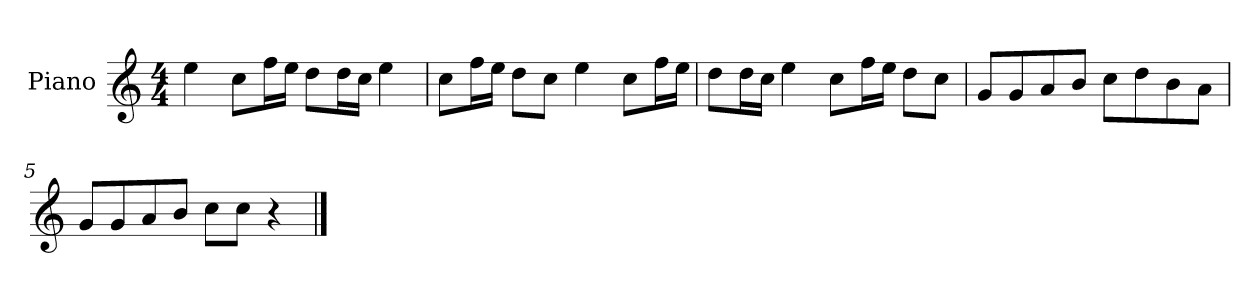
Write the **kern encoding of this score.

**kern
*part1
*staff1
*I"Piano
*I'P-no
*clefG2
*k[]
*M4/4
*MM90
=1
4ee\
8cc\L
16ff\L
16ee\JJ
8dd\L
16dd\L
16cc\JJ
4ee\
=2
8cc\L
16ff\L
16ee\JJ
8dd\L
8cc\J
4ee\
8cc\L
16ff\L
16ee\JJ
=3
8dd\L
16dd\L
16cc\JJ
4ee\
8cc\L
16ff\L
16ee\JJ
8dd\L
8cc\J
=4
8g/L
8g/
8a/
8b/J
8cc\L
8dd\
8b\
8a\J
=5
8g/L
8g/
8a/
8b/J
8cc\L
8cc\J
4r
==
*-
